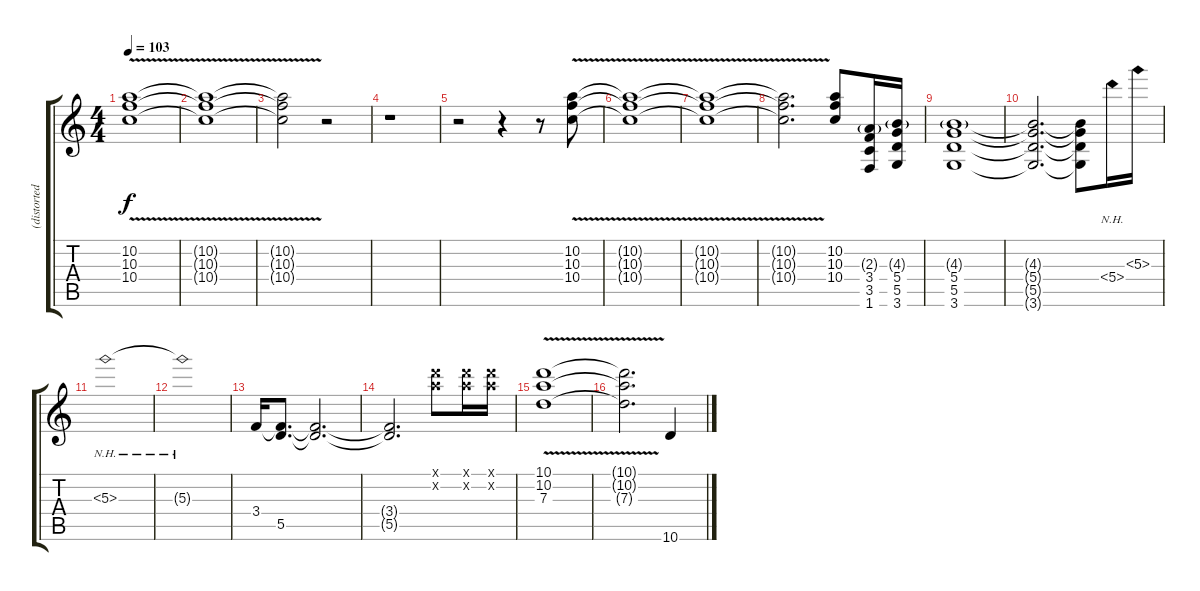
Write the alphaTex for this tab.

\track ("(distorted)" "(distorted") {instrument distortionguitar}
\staff {score tabs}
\tuning (E4 B3 G3 D3 A2 E2) {hide}
\ts (4 4)
\tempo 103
\clef g2
\ks c
(10.2{v t} 10.3{v t} 10.4{v t}).1{dy f} |
(10.2{v t} 10.3{v t} 10.4{v t}).1 |
(10.2{t} 10.3{t} 10.4{t}).2 r.2 |
r.1 |
r.2 r.4 r.8 (10.2{v} 10.3{v} 10.4{v}).8 |
(10.2{v t} 10.3{v t} 10.4{v t}).1 |
(10.2{v t} 10.3{v t} 10.4{v t}).1 |
(10.2{t} 10.3{t} 10.4{t}).2{d} (10.2 10.3 10.4).8 (2.3{g} 3.4 3.5 1.6).16 (4.3{g} 5.4 5.5 3.6).16 |
(4.3{g} 5.4 5.5 3.6).1 |
(4.3{t} 5.4{t} 5.5{t} 3.6{t}).2{d} (4.3{t} 5.4{t} 5.5{t} 3.6{t}).8 5.4{nh}.16 5.3{nh}.16 |
5.3{nh}.1 |
5.3{nh t}.1 |
3.4.16 (3.4{t} 5.5).8{d} (3.4{t} 5.5{t}).2{d} |
(3.4{t} 5.5{t}).2{d} (10.1{x} 10.2{x}).8 (10.1{x} 10.2{x}).16 (10.1{x} 10.2{x}).16 |
(10.1{v} 10.2{v} 7.3{v}).1 |
(10.1{v t} 10.2{v t} 7.3{v t}).2{d} 10.6.4
